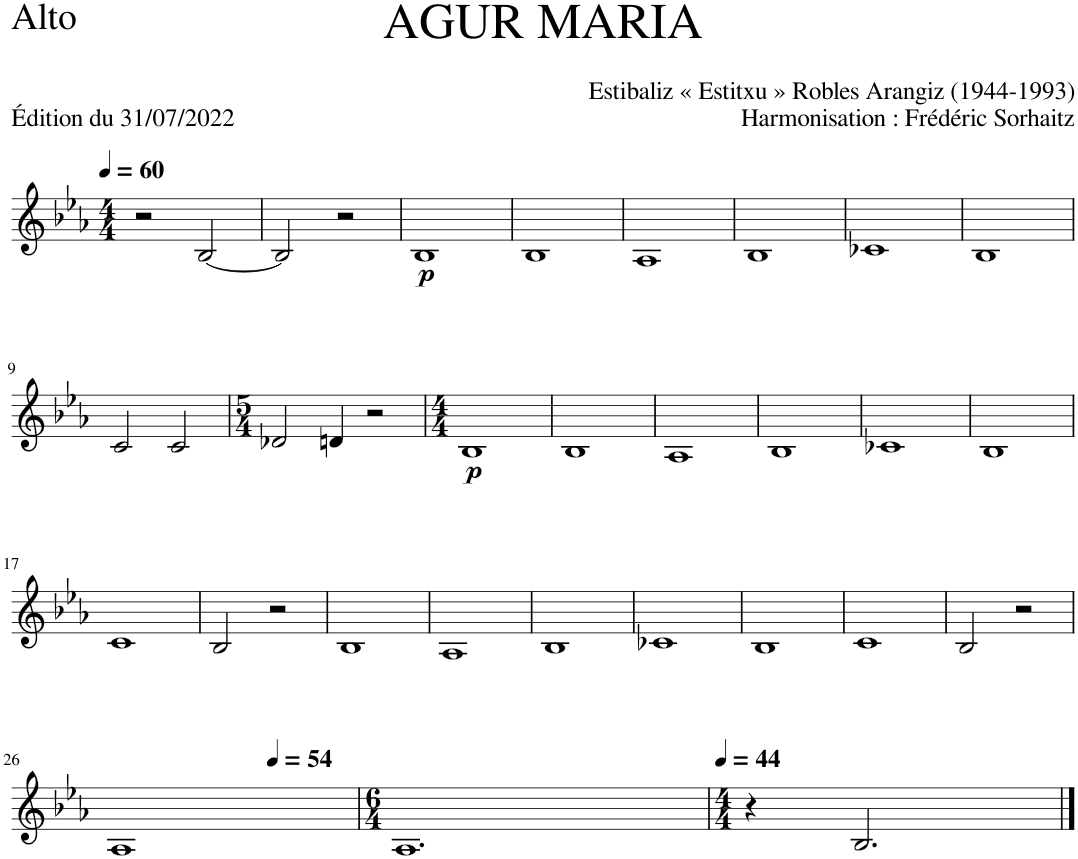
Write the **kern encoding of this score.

**kern	**dynam
*part1	*part1
*staff1	*staff1
*I"Alto	*
*I'A.	*
*clefG2	*
*k[b-e-a-]	*
*M4/4	*
*MM60	*
=1	=1
2r	.
[2B-/	.
=2	=2
2B-/]	.
2r	.
=3	=3
!	!LO:DY:b
1B-	p
=4	=4
1B-	.
=5	=5
1A-	.
=6	=6
1B-	.
=7	=7
1c-X	.
=8	=8
1B-	.
!!LO:LB:g=z
=9	=9
2c/	.
2c/	.
=10	=10
*M5/4	*
2d-X/	.
4dn/	.
2r	.
=11	=11
*M4/4	*
!	!LO:DY:b
1B-	p
=12	=12
1B-	.
=13	=13
1A-	.
=14	=14
1B-	.
=15	=15
1c-X	.
=16	=16
1B-	.
!!LO:LB:g=z
=17	=17
1c	.
=18	=18
2B-/	.
2r	.
=19	=19
1B-	.
=20	=20
1A-	.
=21	=21
1B-	.
=22	=22
1c-X	.
=23	=23
1B-	.
=24	=24
1c	.
=25	=25
2B-/	.
2r	.
!!LO:LB:g=z
=26	=26
*^	*
1A-	4ryy	.
*MM54	*	*
.	2.ryy	.
*v	*v	*
=27	=27
*M6/4	*
1.A-	.
=28	=28
*M4/4	*
*MM44	*
4r	.
2.B-/	.
==	==
*-	*-
